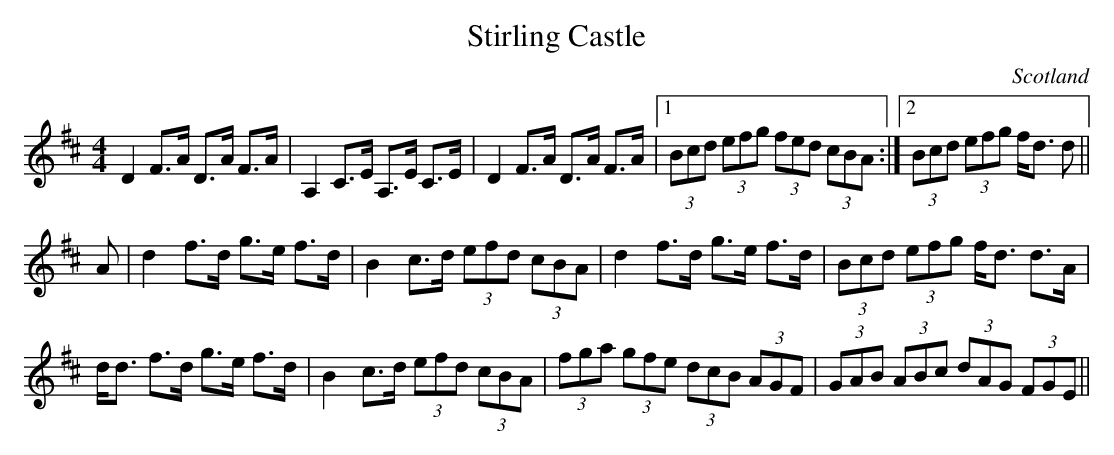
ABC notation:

X:1
T:Stirling Castle
O:Scotland
M:4/4
K:D
D2F>A D>A F>A|A,2 C>E A,>E C>E|\
D2F>A D>A F>A |1\
 (3Bcd (3efg (3fed (3cBA :|2 \
 (3Bcd (3efg f<d d||
A|\
d2 f>d g>e f>d|B2 c>d (3efd (3cBA|\
d2 f>d g>e f>d|(3Bcd (3efg f<d d>A|
d<d f>d g>e f>d|B2 c>d (3efd (3cBA|\
(3fga (3gfe (3dcB (3AGF|\
(3GAB (3ABc (3dAG (3FGE||
